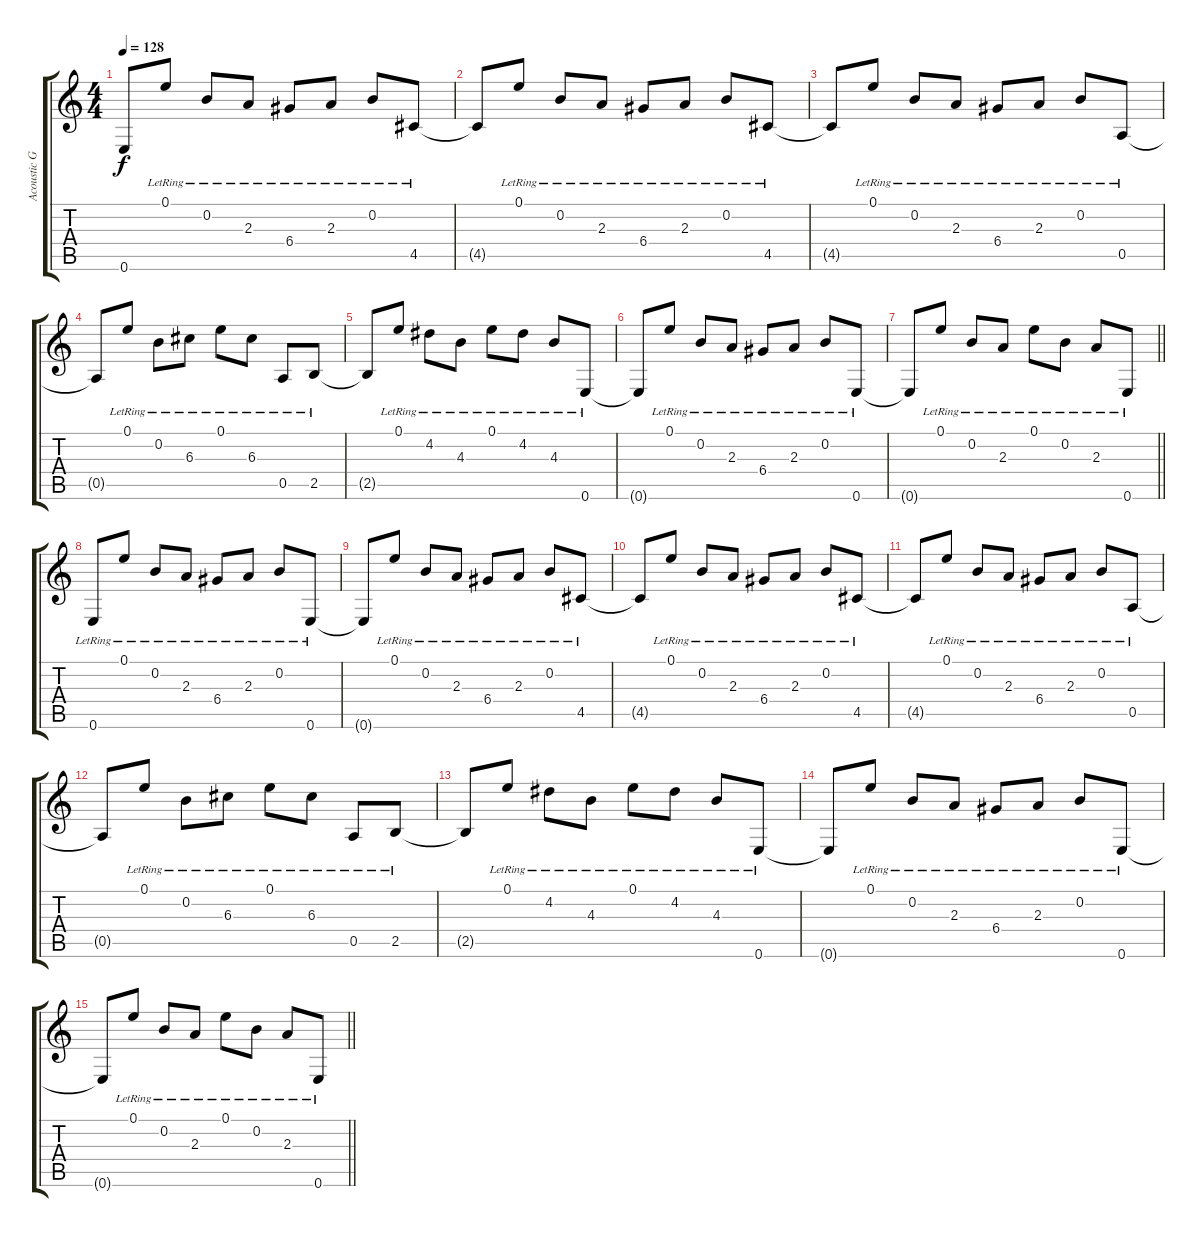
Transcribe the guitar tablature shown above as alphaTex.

\track ("Acoustic Guitar" "Acoustic G") {instrument acousticguitarsteel}
\staff {score tabs}
\tuning (E4 B3 G3 D3 A2 E2) {hide}
\ts (4 4)
\tempo 128
\clef g2
\ks c
0.6{t}.8{dy f} 0.1{lr}.8 0.2{lr}.8 2.3{lr}.8 6.4{lr}.8 2.3{lr}.8 0.2{lr}.8 4.5{lr}.8 |
4.5{t}.8 0.1{lr}.8 0.2{lr}.8 2.3{lr}.8 6.4{lr}.8 2.3{lr}.8 0.2{lr}.8 4.5{lr}.8 |
4.5{t}.8 0.1{lr}.8 0.2{lr}.8 2.3{lr}.8 6.4{lr}.8 2.3{lr}.8 0.2{lr}.8 0.5{lr}.8 |
0.5{t}.8 0.1{lr}.8 0.2{lr}.8 6.3{lr}.8 0.1{lr}.8 6.3{lr}.8 0.5{lr}.8 2.5{lr}.8 |
2.5{t}.8 0.1{lr}.8 4.2{lr}.8 4.3{lr}.8 0.1{lr}.8 4.2{lr}.8 4.3{lr}.8 0.6{lr}.8 |
0.6{t}.8 0.1{lr}.8 0.2{lr}.8 2.3{lr}.8 6.4{lr}.8 2.3{lr}.8 0.2{lr}.8 0.6{lr}.8 |
\barLineRight lightlight
0.6{t}.8 0.1{lr}.8 0.2{lr}.8 2.3{lr}.8 0.1{lr}.8 0.2{lr}.8 2.3{lr}.8 0.6{lr}.8 |
0.6{lr}.8 0.1{lr}.8 0.2{lr}.8 2.3{lr}.8 6.4{lr}.8 2.3{lr}.8 0.2{lr}.8 0.6{lr}.8 |
0.6{t}.8 0.1{lr}.8 0.2{lr}.8 2.3{lr}.8 6.4{lr}.8 2.3{lr}.8 0.2{lr}.8 4.5{lr}.8 |
4.5{t}.8 0.1{lr}.8 0.2{lr}.8 2.3{lr}.8 6.4{lr}.8 2.3{lr}.8 0.2{lr}.8 4.5{lr}.8 |
4.5{t}.8 0.1{lr}.8 0.2{lr}.8 2.3{lr}.8 6.4{lr}.8 2.3{lr}.8 0.2{lr}.8 0.5{lr}.8 |
0.5{t}.8 0.1{lr}.8 0.2{lr}.8 6.3{lr}.8 0.1{lr}.8 6.3{lr}.8 0.5{lr}.8 2.5{lr}.8 |
2.5{t}.8 0.1{lr}.8 4.2{lr}.8 4.3{lr}.8 0.1{lr}.8 4.2{lr}.8 4.3{lr}.8 0.6{lr}.8 |
0.6{t}.8 0.1{lr}.8 0.2{lr}.8 2.3{lr}.8 6.4{lr}.8 2.3{lr}.8 0.2{lr}.8 0.6{lr}.8 |
\barLineRight lightlight
0.6{t}.8 0.1{lr}.8 0.2{lr}.8 2.3{lr}.8 0.1{lr}.8 0.2{lr}.8 2.3{lr}.8 0.6{lr}.8
